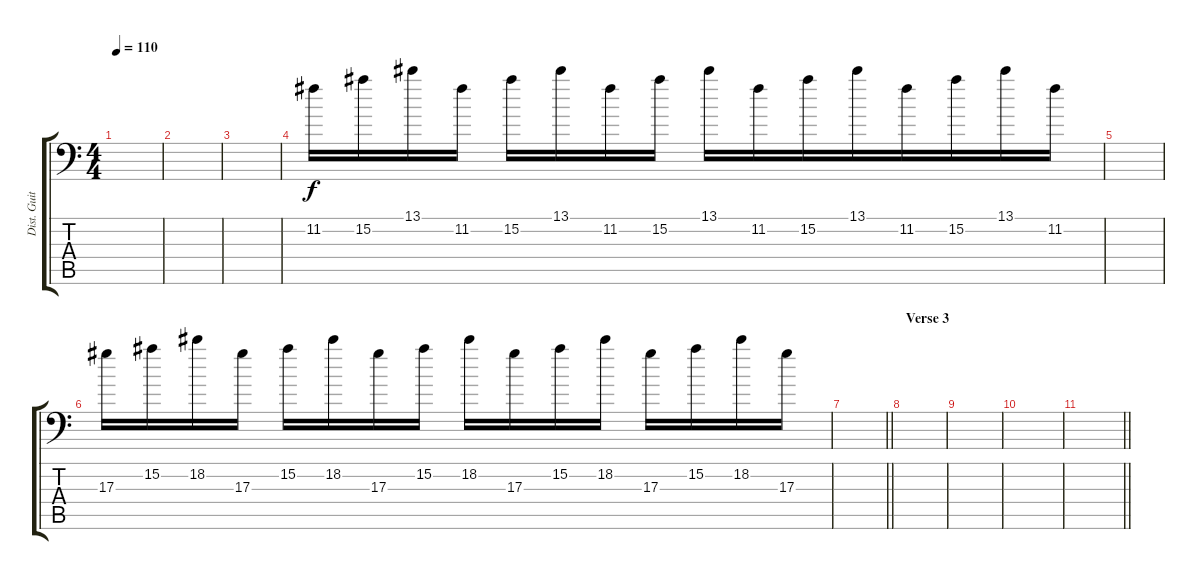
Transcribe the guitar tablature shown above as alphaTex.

\track ("Dist. Guitar Lead 2" "Dist. Guit") {instrument distortionguitar}
\staff {score tabs}
\tuning (C4 G3 Eb3 Bb2 F2 Bb1) {hide}
\ts (4 4)
\tempo 110
\clef f4
\ks c
|
|
|
11.2.16{volume 11} 15.2.16{beam merge} 13.1.16 11.2.16 15.2.16{beam merge} 13.1.16{beam merge} 11.2.16 15.2.16 13.1.16{beam merge} 11.2.16 15.2.16{beam merge} 13.1.16{beam merge} 11.2.16 15.2.16{beam merge} 13.1.16 11.2.16 |
|
17.3.16{beam merge} 15.2.16 18.2.16 17.3.16 15.2.16 18.2.16 17.3.16 15.2.16 18.2.16 17.3.16 15.2.16 18.2.16 17.3.16 15.2.16 18.2.16{beam merge} 17.3.16 |
\barLineRight lightlight
|
\section ("" "Verse 3")
|
|
|
\barLineRight lightlight
